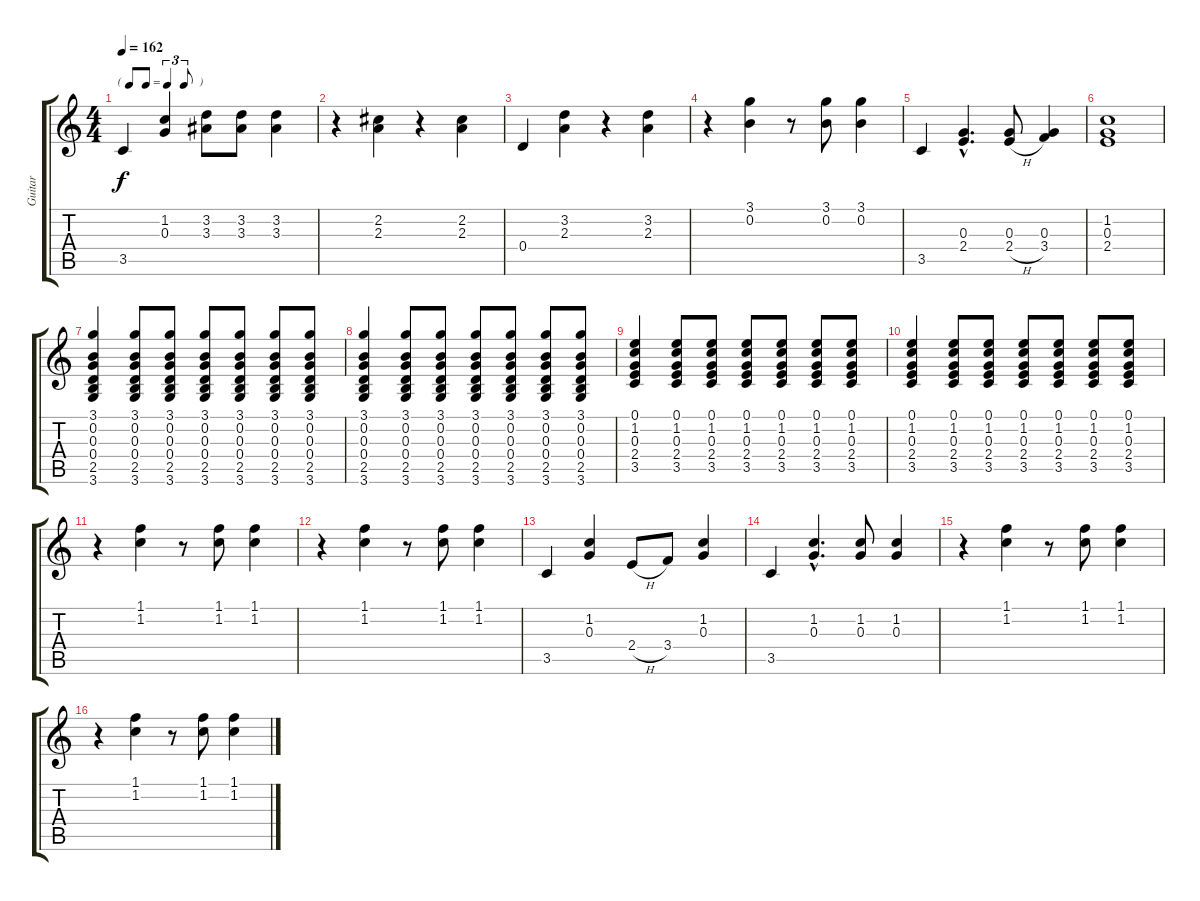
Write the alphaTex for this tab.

\track ("Guitar" "Guitar") {instrument electricguitarclean}
\staff {score tabs}
\tuning (E4 B3 G3 D3 A2 E2) {hide}
\ts (4 4)
\tf triplet8th
\tempo 162
\clef g2
\ks c
3.5.4{dy f} (1.2 0.3).4 (3.2 3.3).8 (3.2 3.3).8 (3.2 3.3).4 |
r.4 (2.2 2.3).4 r.4 (2.2 2.3).4 |
0.4.4 (3.2 2.3).4 r.4 (3.2 2.3).4 |
r.4 (3.1 0.2).4 r.8 (3.1 0.2).8 (3.1 0.2).4 |
3.5.4 (0.3{hac} 2.4{hac}).4{d} (0.3 2.4{h}).8 (0.3 3.4).4 |
(1.2 0.3 2.4).1 |
(3.1 0.2 0.3 0.4 2.5 3.6).4 (3.1 0.2 0.3 0.4 2.5 3.6).8 (3.1 0.2 0.3 0.4 2.5 3.6).8 (3.1 0.2 0.3 0.4 2.5 3.6).8 (3.1 0.2 0.3 0.4 2.5 3.6).8 (3.1 0.2 0.3 0.4 2.5 3.6).8 (3.1 0.2 0.3 0.4 2.5 3.6).8 |
(3.1 0.2 0.3 0.4 2.5 3.6).4 (3.1 0.2 0.3 0.4 2.5 3.6).8 (3.1 0.2 0.3 0.4 2.5 3.6).8 (3.1 0.2 0.3 0.4 2.5 3.6).8 (3.1 0.2 0.3 0.4 2.5 3.6).8 (3.1 0.2 0.3 0.4 2.5 3.6).8 (3.1 0.2 0.3 0.4 2.5 3.6).8 |
(0.1 1.2 0.3 2.4 3.5).4 (0.1 1.2 0.3 2.4 3.5).8 (0.1 1.2 0.3 2.4 3.5).8 (0.1 1.2 0.3 2.4 3.5).8 (0.1 1.2 0.3 2.4 3.5).8 (0.1 1.2 0.3 2.4 3.5).8 (0.1 1.2 0.3 2.4 3.5).8 |
(0.1 1.2 0.3 2.4 3.5).4 (0.1 1.2 0.3 2.4 3.5).8 (0.1 1.2 0.3 2.4 3.5).8 (0.1 1.2 0.3 2.4 3.5).8 (0.1 1.2 0.3 2.4 3.5).8 (0.1 1.2 0.3 2.4 3.5).8 (0.1 1.2 0.3 2.4 3.5).8 |
r.4 (1.1 1.2).4 r.8 (1.1 1.2).8 (1.1 1.2).4 |
r.4 (1.1 1.2).4 r.8 (1.1 1.2).8 (1.1 1.2).4 |
3.5.4 (1.2 0.3).4 2.4{h}.8 3.4.8 (1.2 0.3).4 |
3.5.4 (1.2{hac} 0.3{hac}).4{d} (1.2 0.3).8 (1.2 0.3).4 |
r.4 (1.1 1.2).4 r.8 (1.1 1.2).8 (1.1 1.2).4 |
r.4 (1.1 1.2).4 r.8 (1.1 1.2).8 (1.1 1.2).4
